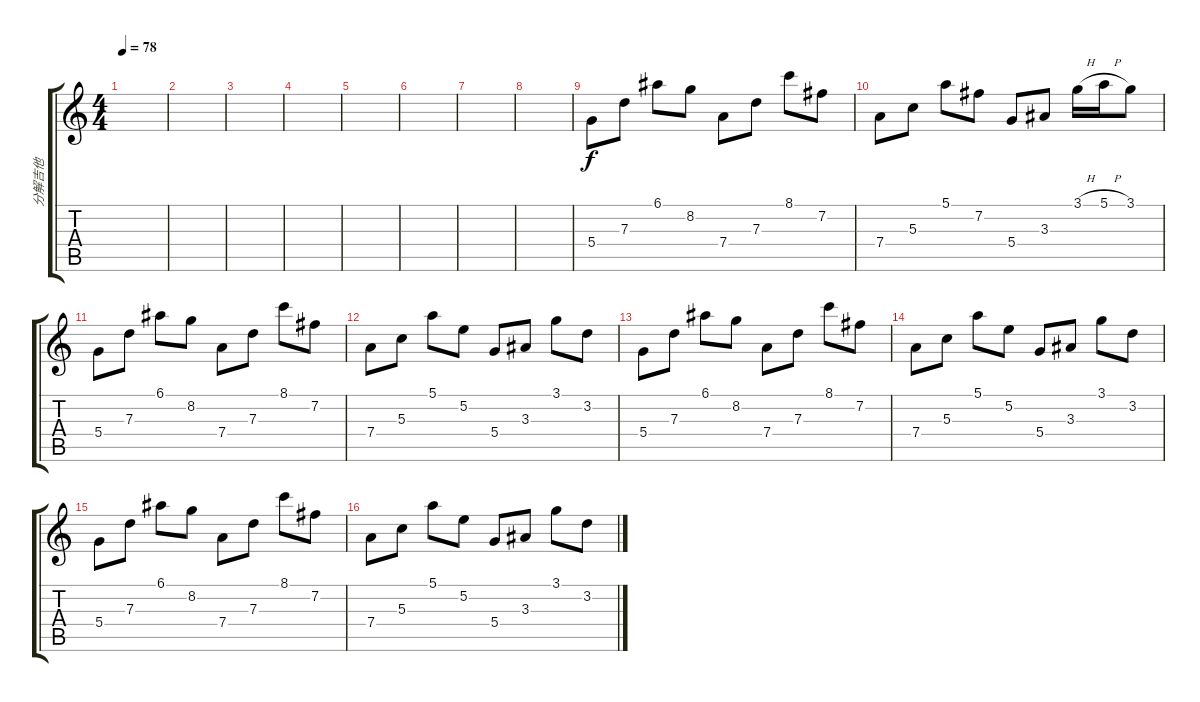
\track ("分解吉他" "分解吉他") {instrument electricguitarclean}
\staff {score tabs}
\tuning (E4 B3 G3 D3 A2 E2) {hide}
\ts (4 4)
\tempo 78
\clef g2
\ks c
|
|
|
|
|
|
|
|
5.4.8 7.3.8 6.1.8 8.2.8 7.4.8 7.3.8 8.1.8 7.2.8 |
7.4.8 5.3.8 5.1.8 7.2.8 5.4.8 3.3.8 3.1{h}.16 5.1{h}.16 3.1.8 |
5.4.8 7.3.8 6.1.8 8.2.8 7.4.8 7.3.8 8.1.8 7.2.8 |
7.4.8 5.3.8 5.1.8 5.2.8 5.4.8 3.3.8 3.1.8 3.2.8 |
5.4.8 7.3.8 6.1.8 8.2.8 7.4.8 7.3.8 8.1.8 7.2.8 |
7.4.8 5.3.8 5.1.8 5.2.8 5.4.8 3.3.8 3.1.8 3.2.8 |
5.4.8 7.3.8 6.1.8 8.2.8 7.4.8 7.3.8 8.1.8 7.2.8 |
7.4.8 5.3.8 5.1.8 5.2.8 5.4.8 3.3.8 3.1.8 3.2.8
